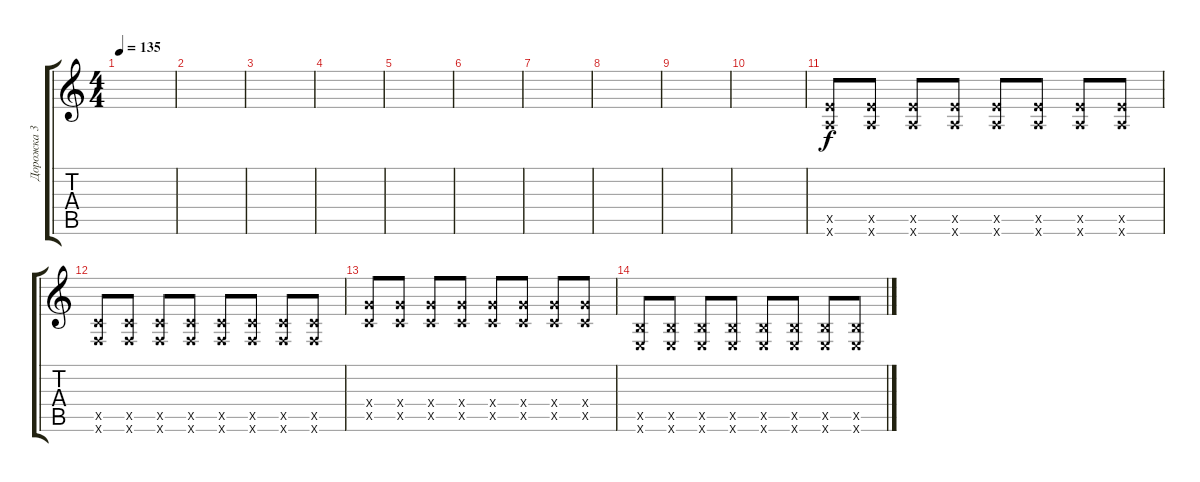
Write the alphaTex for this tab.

\track ("Дорожка 3" "Дорожка 3") {instrument electricguitarmuted}
\staff {score tabs}
\tuning (E4 B3 G3 D3 A2 E2) {hide}
\ts (4 4)
\tempo 135
\clef g2
\ks c
|
|
|
|
|
|
|
|
|
|
(7.5{x} 5.6{x}).8 (7.5{x} 5.6{x}).8 (7.5{x} 5.6{x}).8 (7.5{x} 5.6{x}).8 (7.5{x} 5.6{x}).8 (7.5{x} 5.6{x}).8 (7.5{x} 5.6{x}).8 (7.5{x} 5.6{x}).8 |
(3.5{x} 1.6{x}).8 (3.5{x} 1.6{x}).8 (3.5{x} 1.6{x}).8 (3.5{x} 1.6{x}).8 (3.5{x} 1.6{x}).8 (3.5{x} 1.6{x}).8 (3.5{x} 1.6{x}).8 (3.5{x} 1.6{x}).8 |
(5.4{x} 3.5{x}).8 (5.4{x} 3.5{x}).8 (5.4{x} 3.5{x}).8 (5.4{x} 3.5{x}).8 (5.4{x} 3.5{x}).8 (5.4{x} 3.5{x}).8 (5.4{x} 3.5{x}).8 (5.4{x} 3.5{x}).8 |
(2.5{x} 0.6{x}).8 (2.5{x} 0.6{x}).8 (2.5{x} 0.6{x}).8 (2.5{x} 0.6{x}).8 (2.5{x} 0.6{x}).8 (2.5{x} 0.6{x}).8 (2.5{x} 0.6{x}).8 (2.5{x} 0.6{x}).8
